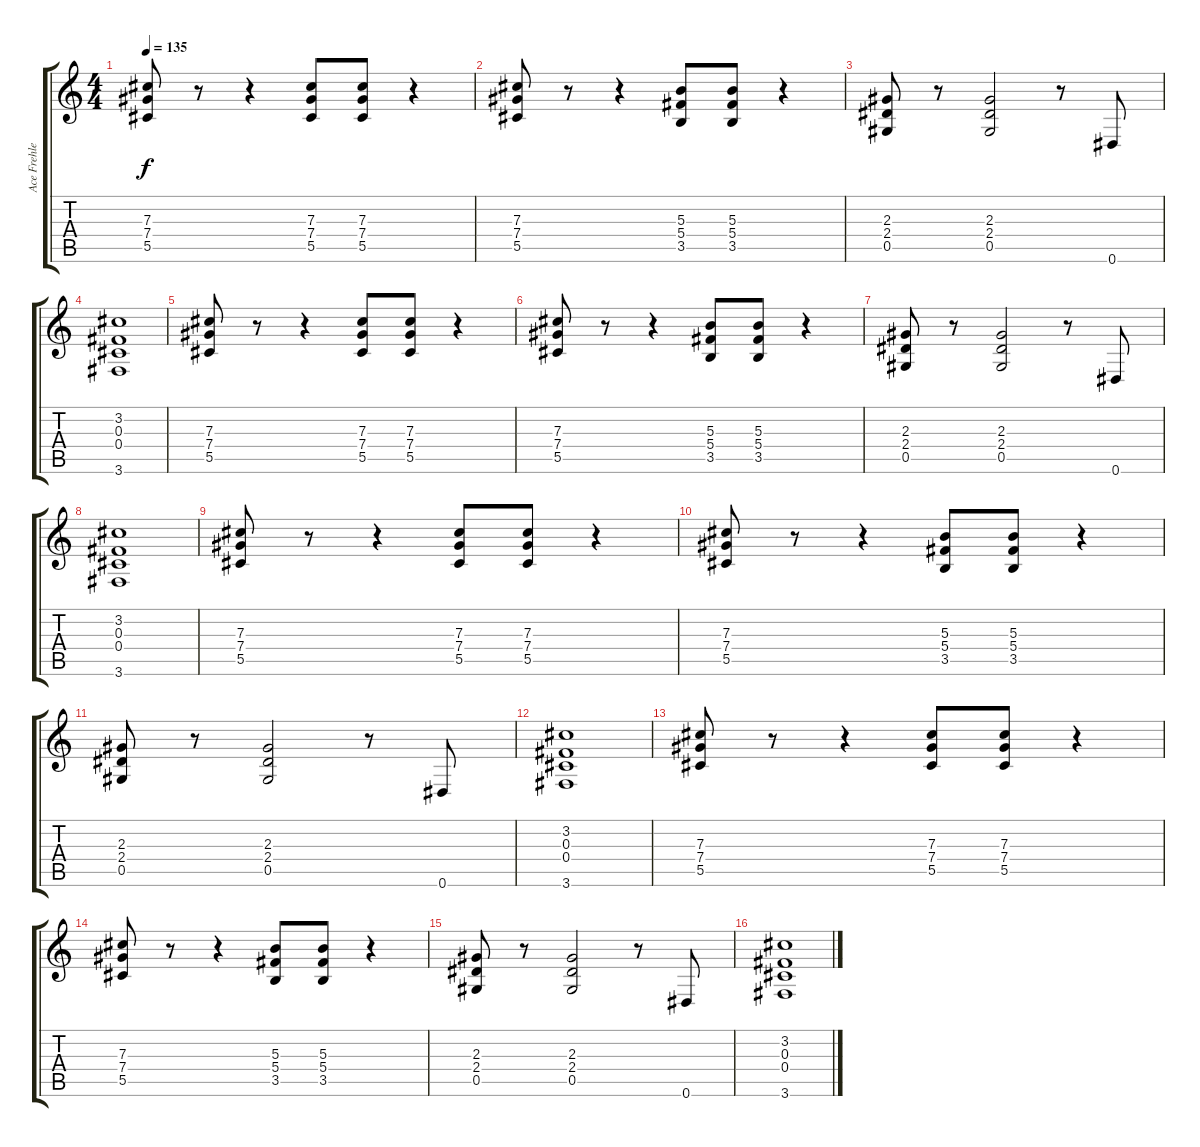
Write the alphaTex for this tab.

\track ("Ace Frehley" "Ace Frehle") {instrument distortionguitar}
\staff {score tabs}
\tuning (Eb4 Bb3 Gb3 Db3 Ab2 Eb2) {hide}
\ts (4 4)
\tempo 135
\clef g2
\ks c
(7.3 7.4 5.5).8{dy f} r.8 r.4 (7.3 7.4 5.5).8 (7.3 7.4 5.5).8 r.4 |
(7.3 7.4 5.5).8 r.8 r.4 (5.3 5.4 3.5).8 (5.3 5.4 3.5).8 r.4 |
(2.3 2.4 0.5).8 r.8 (2.3 2.4 0.5).2 r.8 0.6.8 |
(3.2 0.3 0.4 3.6).1 |
(7.3 7.4 5.5).8 r.8 r.4 (7.3 7.4 5.5).8 (7.3 7.4 5.5).8 r.4 |
(7.3 7.4 5.5).8 r.8 r.4 (5.3 5.4 3.5).8 (5.3 5.4 3.5).8 r.4 |
(2.3 2.4 0.5).8 r.8 (2.3 2.4 0.5).2 r.8 0.6.8 |
(3.2 0.3 0.4 3.6).1 |
(7.3 7.4 5.5).8 r.8 r.4 (7.3 7.4 5.5).8 (7.3 7.4 5.5).8 r.4 |
(7.3 7.4 5.5).8 r.8 r.4 (5.3 5.4 3.5).8 (5.3 5.4 3.5).8 r.4 |
(2.3 2.4 0.5).8 r.8 (2.3 2.4 0.5).2 r.8 0.6.8 |
(3.2 0.3 0.4 3.6).1 |
(7.3 7.4 5.5).8 r.8 r.4 (7.3 7.4 5.5).8 (7.3 7.4 5.5).8 r.4 |
(7.3 7.4 5.5).8 r.8 r.4 (5.3 5.4 3.5).8 (5.3 5.4 3.5).8 r.4 |
(2.3 2.4 0.5).8 r.8 (2.3 2.4 0.5).2 r.8 0.6.8 |
(3.2 0.3 0.4 3.6).1
